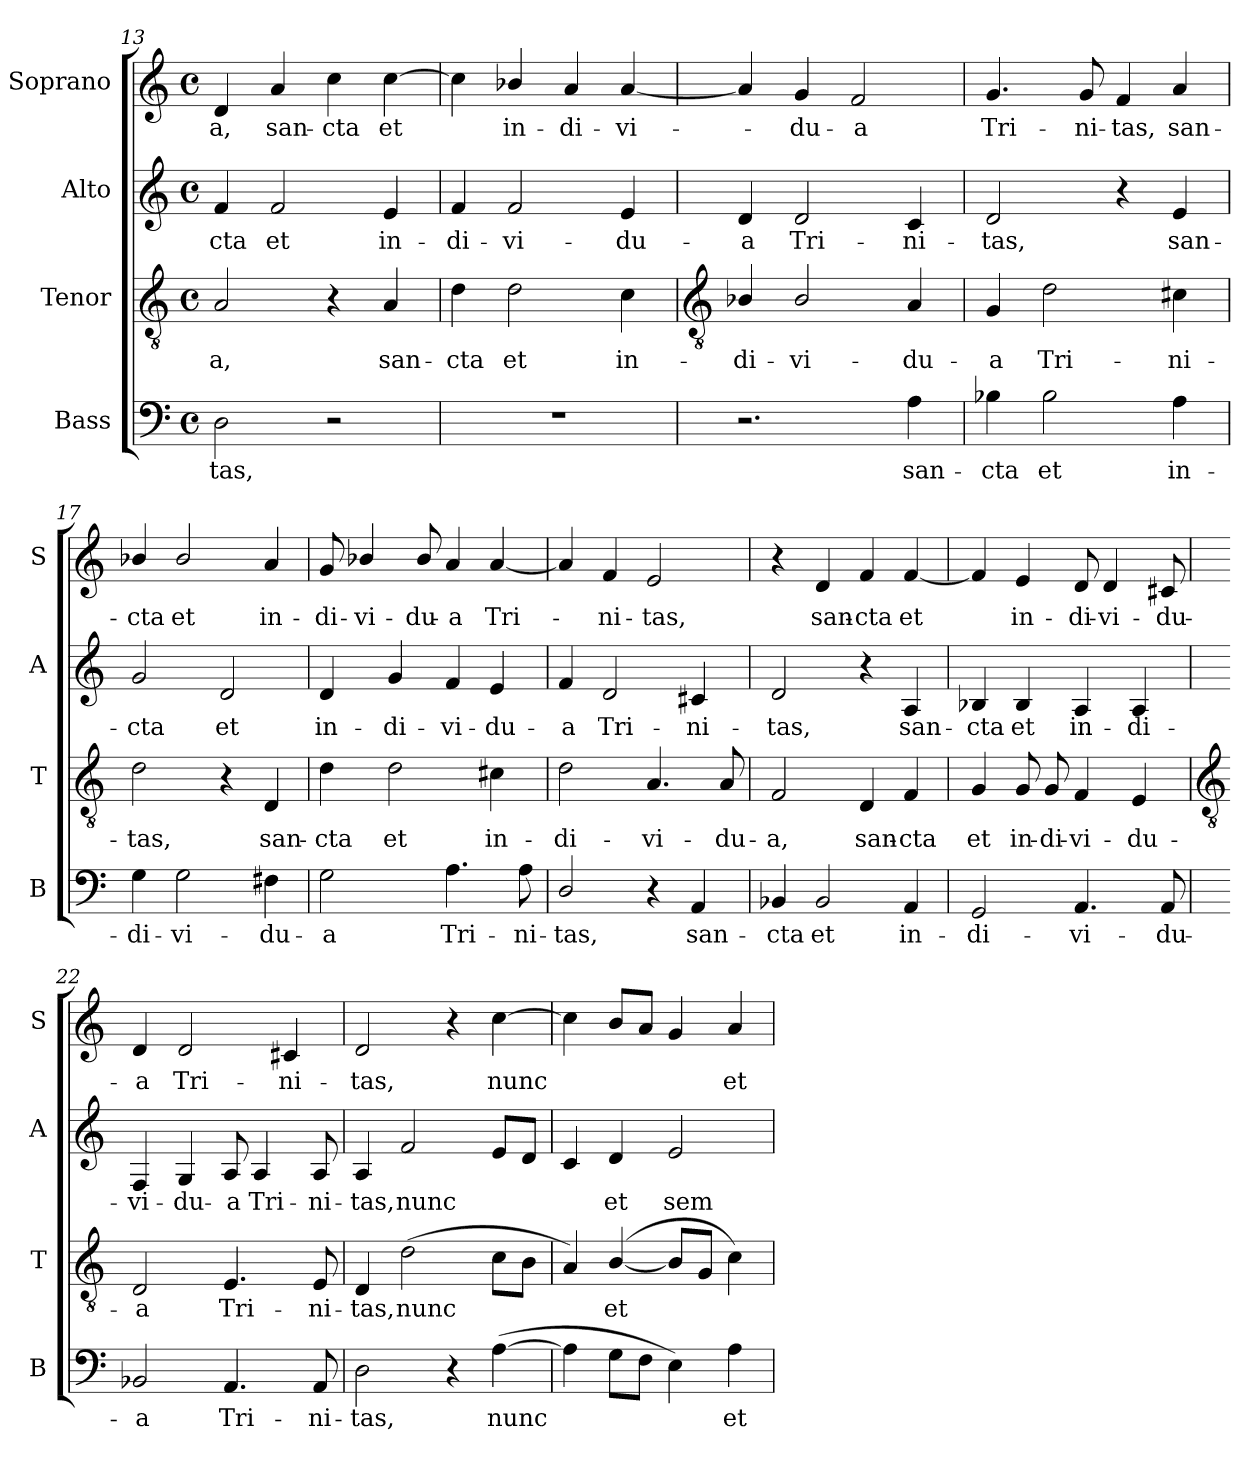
**kern	**text	**kern	**text	**kern	**text	**kern	**text
*part4	*part4	*part3	*part3	*part2	*part2	*part1	*part1
*staff4	*staff4	*staff3	*staff3	*staff2	*staff2	*staff1	*staff1
*I"Bass	*	*I"Tenor	*	*I"Alto	*	*I"Soprano	*
*I'B	*	*I'T	*	*I'A	*	*I'S	*
*clefF4	*	*clefGv2	*	*clefG2	*	*clefG2	*
*k[]	*	*k[]	*	*k[]	*	*k[]	*
*C:	*	*C:	*	*C:	*	*C:	*
*M4/4	*	*M4/4	*	*M4/4	*	*M4/4	*
*met(c)	*	*met(c)	*	*met(c)	*	*met(c)	*
=13	=13	=13	=13	=13	=13	=13	=13
!	!LO:LY:b	!	!LO:LY:b	!	!LO:LY:b	!	!LO:LY:b
2D	-tas,	2A	-a,	4f	-cta	4d	-a,
!	!	!	!	!	!LO:LY:b	!	!LO:LY:b
.	.	.	.	2f	et	4a	san-
!	!	!	!	!	!	!	!LO:LY:b
2r	.	4r	.	.	.	4cc	-cta
!	!	!	!LO:LY:b	!	!LO:LY:b	!	!LO:LY:b
.	.	4A	san-	4e	in-	[4cc	et
=14	=14	=14	=14	=14	=14	=14	=14
!	!	!	!LO:LY:b	!	!LO:LY:b	!	!
1r	.	4d	-cta	4f	-di-	4cc]	.
!	!	!	!LO:LY:b	!	!LO:LY:b	!	!LO:LY:b
.	.	2d	et	2f	-vi-	4b-X/	in-
!	!	!	!	!	!	!	!LO:LY:b
.	.	.	.	.	.	4a	-di-
!	!	!	!LO:LY:b	!	!LO:LY:b	!	!LO:LY:b
.	.	4c	in-	4e	-du-	[4a	-vi-
!!LO:LB:g=z
=15	=15	=15	=15	=15	=15	=15	=15
*	*	*clefGv2	*	*	*	*	*
!	!	!	!LO:LY:b	!	!LO:LY:b	!	!
2.r	.	4B-X/	-di-	4d	-a	4a]	.
!	!	!	!LO:LY:b	!	!LO:LY:b	!	!LO:LY:b
.	.	2B-/	-vi-	2d	Tri-	4g	du-
!	!	!	!	!	!	!	!LO:LY:b
.	.	.	.	.	.	2f	-a
!	!LO:LY:b	!	!LO:LY:b	!	!LO:LY:b	!	!
4A	san-	4A	-du-	4c	-ni-	.	.
=16	=16	=16	=16	=16	=16	=16	=16
!	!LO:LY:b	!	!LO:LY:b	!	!LO:LY:b	!	!LO:LY:b
4B-X	-cta	4G	-a	2d	-tas,	4.g	Tri-
!	!LO:LY:b	!	!LO:LY:b	!	!	!	!
2B-	et	2d	Tri-	.	.	.	.
!	!	!	!	!	!	!	!LO:LY:b
.	.	.	.	.	.	8g	-ni-
!	!	!	!	!	!	!	!LO:LY:b
.	.	.	.	4r	.	4f	-tas,
!	!LO:LY:b	!	!LO:LY:b	!	!LO:LY:b	!	!LO:LY:b
4A	in-	4c#X	-ni-	4e	san-	4a	san-
=17	=17	=17	=17	=17	=17	=17	=17
!	!LO:LY:b	!	!LO:LY:b	!	!LO:LY:b	!	!LO:LY:b
4G	-di-	2d	-tas,	2g	-cta	4b-X/	-cta
!	!LO:LY:b	!	!	!	!	!	!LO:LY:b
2G	-vi-	.	.	.	.	2b-/	et
!	!	!	!	!	!LO:LY:b	!	!
.	.	4r	.	2d	et	.	.
!	!LO:LY:b	!	!LO:LY:b	!	!	!	!LO:LY:b
4F#X	-du-	4D	san-	.	.	4a	in-
=18	=18	=18	=18	=18	=18	=18	=18
!	!LO:LY:b	!	!LO:LY:b	!	!LO:LY:b	!	!LO:LY:b
2G	-a	4d	-cta	4d	in-	8g	-di-
!	!	!	!	!	!	!	!LO:LY:b
.	.	.	.	.	.	4b-X/	-vi-
!	!	!	!LO:LY:b	!	!LO:LY:b	!	!
.	.	2d	et	4g	-di-	.	.
!	!	!	!	!	!	!	!LO:LY:b
.	.	.	.	.	.	8b-/	-du-
!	!LO:LY:b	!	!	!	!LO:LY:b	!	!LO:LY:b
4.A	Tri-	.	.	4f	-vi-	4a	-a
!	!	!	!LO:LY:b	!	!LO:LY:b	!	!LO:LY:b
.	.	4c#X	in-	4e	-du-	[4a	Tri-
!	!LO:LY:b	!	!	!	!	!	!
8A	-ni-	.	.	.	.	.	.
=19	=19	=19	=19	=19	=19	=19	=19
!	!LO:LY:b	!	!LO:LY:b	!	!LO:LY:b	!	!
2D/	-tas,	2d	-di-	4f	-a	4a]	.
!	!	!	!	!	!LO:LY:b	!	!LO:LY:b
.	.	.	.	2d	Tri-	4f	ni-
!	!	!	!LO:LY:b	!	!	!	!LO:LY:b
4r	.	4.A	-vi-	.	.	2e	-tas,
!	!LO:LY:b	!	!	!	!LO:LY:b	!	!
4AA	san-	.	.	4c#X	-ni-	.	.
!	!	!	!LO:LY:b	!	!	!	!
.	.	8A	-du-	.	.	.	.
=20	=20	=20	=20	=20	=20	=20	=20
!	!LO:LY:b	!	!LO:LY:b	!	!LO:LY:b	!	!
4BB-X	-cta	2F	-a,	2d	-tas,	4r	.
!	!LO:LY:b	!	!	!	!	!	!LO:LY:b
2BB-	et	.	.	.	.	4d	san-
!	!	!	!LO:LY:b	!	!	!	!LO:LY:b
.	.	4D	san-	4r	.	4f	-cta
!	!LO:LY:b	!	!LO:LY:b	!	!LO:LY:b	!	!LO:LY:b
4AA	in-	4F	-cta	4A	san-	[4f	et
=21	=21	=21	=21	=21	=21	=21	=21
!	!LO:LY:b	!	!LO:LY:b	!	!LO:LY:b	!	!
2GG	-di-	4G	et	4B-X	-cta	4f]	.
!	!	!	!LO:LY:b	!	!LO:LY:b	!	!LO:LY:b
.	.	8G	in-	4B-	et	4e	in-
!	!	!	!LO:LY:b	!	!	!	!
.	.	8G	-di-	.	.	.	.
!	!LO:LY:b	!	!LO:LY:b	!	!LO:LY:b	!	!LO:LY:b
4.AA	-vi-	4F	-vi-	4A	in-	8d	-di-
!	!	!	!	!	!	!	!LO:LY:b
.	.	.	.	.	.	4d	-vi-
!	!	!	!LO:LY:b	!	!LO:LY:b	!	!
.	.	4E	-du-	4A	-di-	.	.
!	!LO:LY:b	!	!	!	!	!	!LO:LY:b
8AA	-du-	.	.	.	.	8c#X	-du-
!!LO:LB:g=z
=22	=22	=22	=22	=22	=22	=22	=22
*	*	*clefGv2	*	*	*	*	*
!	!LO:LY:b	!	!LO:LY:b	!	!LO:LY:b	!	!LO:LY:b
2BB-X	-a	2D	-a	4F	-vi-	4d	-a
!	!	!	!	!	!LO:LY:b	!	!LO:LY:b
.	.	.	.	4G	-du-	2d	Tri-
!	!LO:LY:b	!	!LO:LY:b	!	!LO:LY:b	!	!
4.AA	Tri-	4.E	Tri-	8A	-a	.	.
!	!	!	!	!	!LO:LY:b	!	!
.	.	.	.	4A	Tri-	.	.
!	!	!	!	!	!	!	!LO:LY:b
.	.	.	.	.	.	4c#X	-ni-
!	!LO:LY:b	!	!LO:LY:b	!	!LO:LY:b	!	!
8AA	-ni-	8E	-ni-	8A	-ni-	.	.
=23	=23	=23	=23	=23	=23	=23	=23
!	!LO:LY:b	!	!LO:LY:b	!	!LO:LY:b	!	!LO:LY:b
2D	-tas,	4D	-tas,	4A	-tas,	2d	-tas,
!	!	!	!LO:LY:b	!	!LO:LY:b	!	!
.	.	(>2d	nunc	2f	nunc	.	.
4r	.	.	.	.	.	4r	.
!	!LO:LY:b	!	!	!	!	!	!LO:LY:b
(>[4A	nunc	8cL	.	8eL	.	[4cc\	nunc
.	.	8BJ	.	8dJ	.	.	.
=24	=24	=24	=24	=24	=24	=24	=24
4A]	.	4A)	.	4c	.	4cc\]	.
!	!	!	!LO:LY:b	!	!LO:LY:b	!	!
8GL	.	(<[4B/	et	4d	et	8bL	.
8FJ	.	.	.	.	.	8aJ	.
!	!	!	!	!	!LO:LY:b	!	!
4E)	.	8BL]	.	2e	sem-	4g	.
.	.	8GJ	.	.	.	.	.
!	!LO:LY:b	!	!	!	!	!	!LO:LY:b
4A	et	4c)	.	.	.	4a	et
=	=	=	=	=	=	=	=
*-	*-	*-	*-	*-	*-	*-	*-
